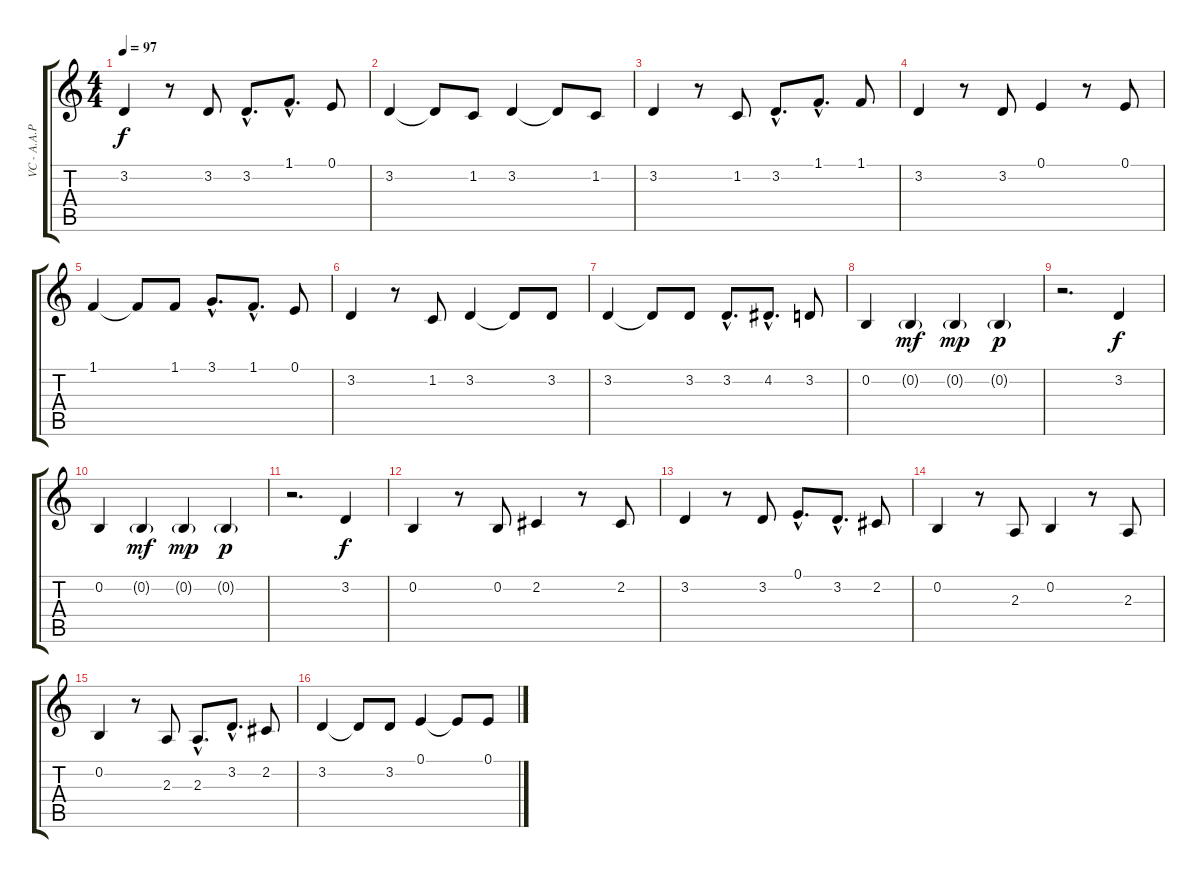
\track ("VC - A.A.Pavlyuchenkoff" "VC - A.A.P") {instrument harmonica}
\staff {score tabs}
\tuning (E4 B3 G3 D3 A2 E2) {hide}
\ts (4 4)
\tempo 97
\clef g2
\ks c
3.2.4{dy f} r.8 3.2.8 3.2{hac}.8{d} 1.1{hac}.8{d} 0.1.8 |
3.2.4 3.2{t}.8 1.2.8 3.2.4 3.2{t}.8 1.2.8 |
3.2.4 r.8 1.2.8 3.2{hac}.8{d} 1.1{hac}.8{d} 1.1.8 |
3.2.4 r.8 3.2.8 0.1.4 r.8 0.1.8 |
1.1.4 1.1{t}.8 1.1.8 3.1{hac}.8{d} 1.1{hac}.8{d} 0.1.8 |
3.2.4 r.8 1.2.8 3.2.4 3.2{t}.8 3.2.8 |
3.2.4 3.2{t}.8 3.2.8 3.2{hac}.8{d} 4.2{hac}.8{d} 3.2.8 |
0.2.4 0.2{g}.4{dy mf} 0.2{g}.4{dy mp} 0.2{g}.4{dy p} |
r.2{d} 3.2.4{dy f} |
0.2.4 0.2{g}.4{dy mf} 0.2{g}.4{dy mp} 0.2{g}.4{dy p} |
r.2{d} 3.2.4{dy f} |
0.2.4 r.8 0.2.8 2.2.4 r.8 2.2.8 |
3.2.4 r.8 3.2.8 0.1{hac}.8{d} 3.2{hac}.8{d} 2.2.8 |
0.2.4 r.8 2.3.8 0.2.4 r.8 2.3.8 |
0.2.4 r.8 2.3.8 2.3{hac}.8{d} 3.2{hac}.8{d} 2.2.8 |
3.2.4 3.2{t}.8 3.2.8 0.1.4 0.1{t}.8 0.1.8
